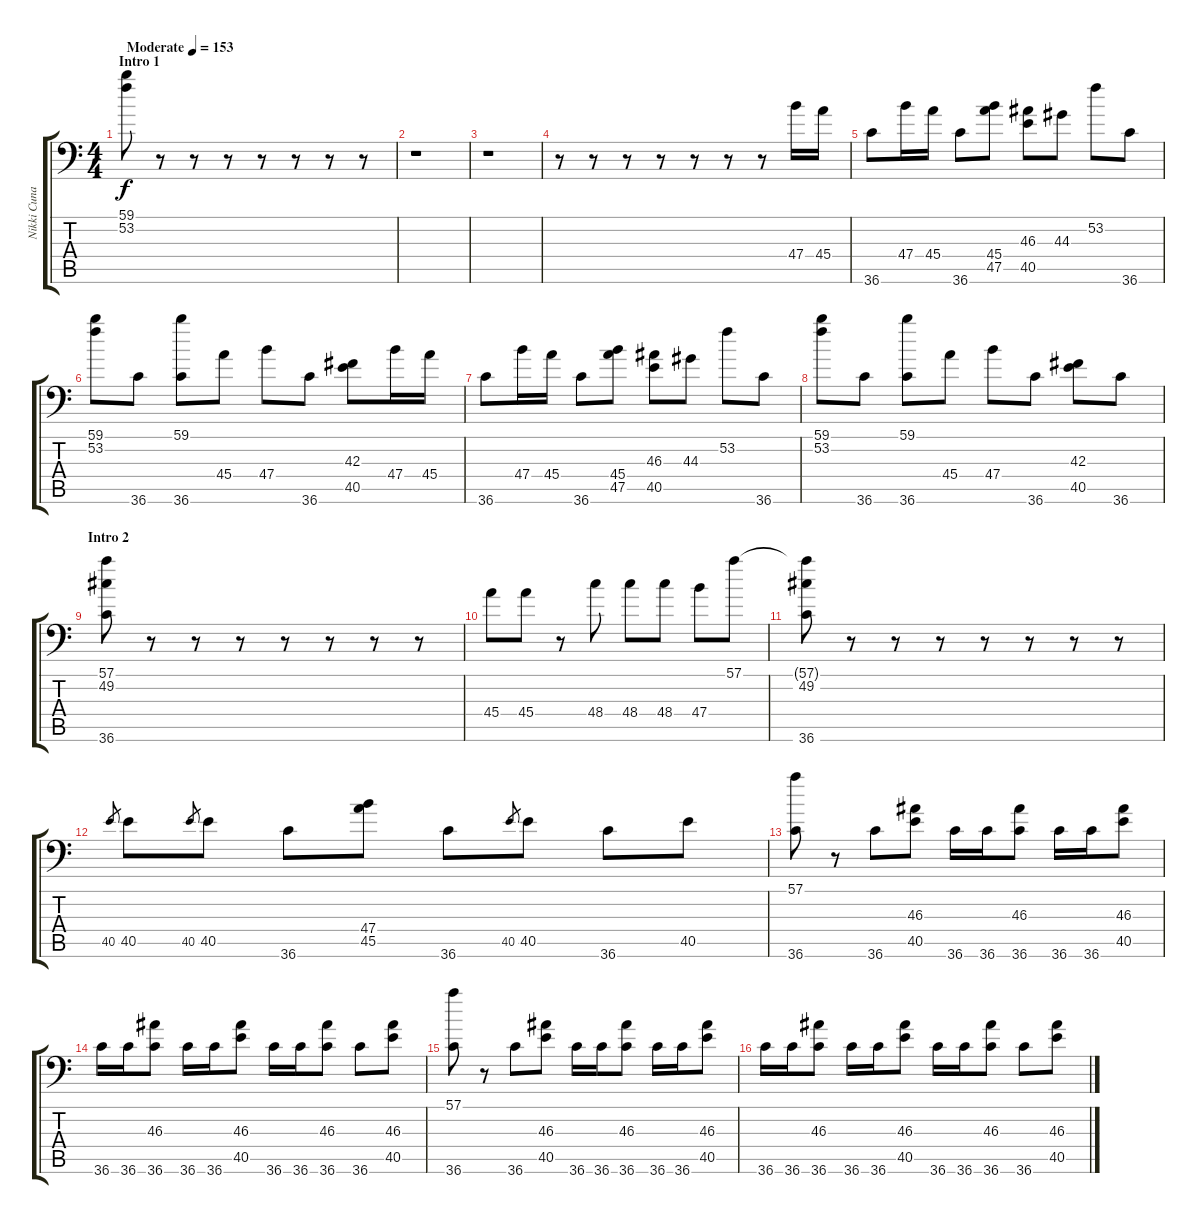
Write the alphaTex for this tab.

\track ("Nikki Cuna" "Nikki Cuna") {instrument acousticgrandpiano}
\staff {score tabs}
\tuning (C-1 C-1 C-1 C-1 C-1 C-1) {hide}
\ts (4 4)
\section ("" "Intro 1")
\tempo (153 "Moderate")
\clef f4
\ks c
(59.1 53.2).8{dy f instrument acousticgrandpiano} r.8 r.8 r.8 r.8 r.8 r.8 r.8 |
r.1 |
r.1 |
r.8 r.8 r.8 r.8 r.8 r.8 r.8 47.4.16 45.4.16 |
36.6.8 47.4.16 45.4.16 36.6.8 (45.4 47.5).8 (46.3 40.5).8 44.3.8 53.2.8 36.6.8 |
(59.1 53.2).8 36.6.8 (59.1 36.6).8 45.4.8 47.4.8 36.6.8 (42.3 40.5).8 47.4.16 45.4.16 |
36.6.8 47.4.16 45.4.16 36.6.8 (45.4 47.5).8 (46.3 40.5).8 44.3.8 53.2.8 36.6.8 |
(59.1 53.2).8 36.6.8 (59.1 36.6).8 45.4.8 47.4.8 36.6.8 (42.3 40.5).8 36.6.8 |
\section ("" "Intro 2")
(57.1 49.2 36.6).8 r.8 r.8 r.8 r.8 r.8 r.8 r.8 |
45.4.8 45.4.8 r.8 48.4.8 48.4.8 48.4.8 47.4.8 57.1.8 |
(57.1{t} 49.2 36.6).8 r.8 r.8 r.8 r.8 r.8 r.8 r.8 |
40.5.8{gr} 40.5.8 40.5.8{gr} 40.5.8 36.6.8 (47.4 45.5).8 36.6.8 40.5.8{gr} 40.5.8 36.6.8 40.5.8 |
(57.1 36.6).8 r.8 36.6.8 (46.3 40.5).8 36.6.16 36.6.16 (46.3 36.6).8 36.6.16 36.6.16 (46.3 40.5).8 |
36.6.16 36.6.16 (46.3 36.6).8 36.6.16 36.6.16 (46.3 40.5).8 36.6.16 36.6.16 (46.3 36.6).8 36.6.8 (46.3 40.5).8 |
(57.1 36.6).8 r.8 36.6.8 (46.3 40.5).8 36.6.16 36.6.16 (46.3 36.6).8 36.6.16 36.6.16 (46.3 40.5).8 |
36.6.16 36.6.16 (46.3 36.6).8 36.6.16 36.6.16 (46.3 40.5).8 36.6.16 36.6.16 (46.3 36.6).8 36.6.8 (46.3 40.5).8
